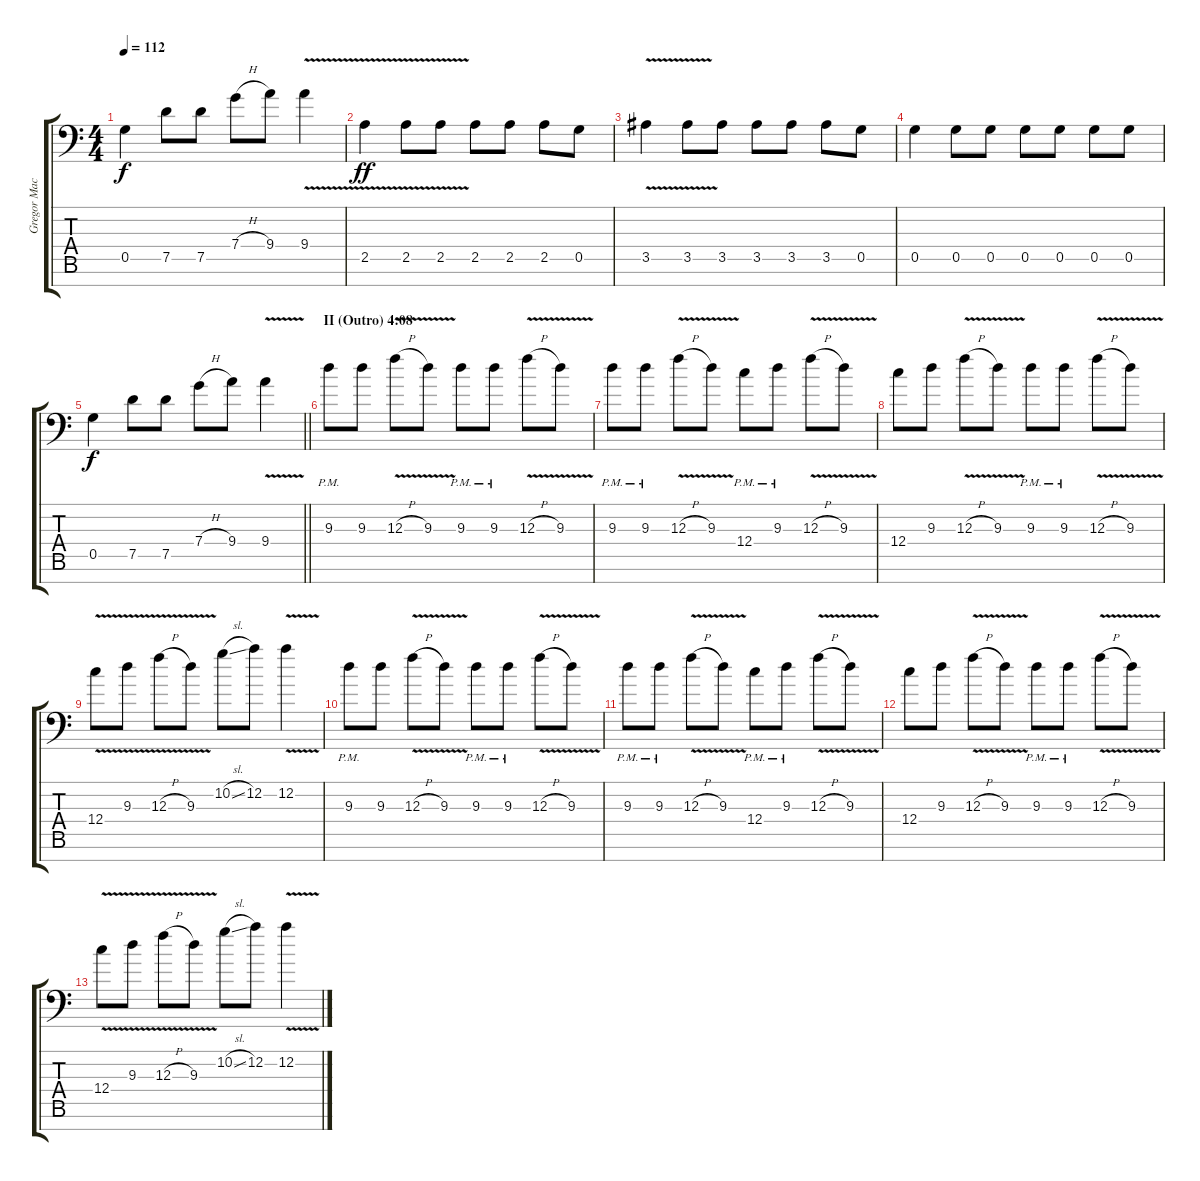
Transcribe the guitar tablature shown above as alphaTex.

\track ("Gregor Mackintosh (Lead Guitar)" "Gregor Mac") {instrument distortionguitar}
\staff {score tabs}
\tuning (D4 A3 F3 C3 G2 D2 A1) {hide}
\ts (4 4)
\tempo 112
\clef f4
\ks c
0.5.4{dy f} 7.5.8 7.5.8 7.4{h}.8 9.4.8 9.4{v}.4 |
2.5{v}.4{dy ff} 2.5{v}.8 2.5{v}.8 2.5.8 2.5.8 2.5.8 0.5.8 |
3.5{v}.4 3.5{v}.8 3.5.8 3.5.8 3.5.8 3.5.8 0.5.8 |
0.5.4 0.5.8 0.5.8 0.5.8 0.5.8 0.5.8 0.5.8 |
\barLineRight lightlight
0.5.4{dy f} 7.5.8 7.5.8 7.4{h}.8 9.4.8 9.4{v}.4 |
\section ("" "II (Outro) 4:08")
9.3{pm}.8 9.3.8 12.3{v h}.8 9.3{v}.8 9.3{pm}.8 9.3{pm}.8 12.3{v h}.8 9.3{v}.8 |
9.3{pm}.8 9.3{pm}.8 12.3{v h}.8 9.3{v}.8 12.4{pm}.8 9.3{pm}.8 12.3{v h}.8 9.3{v}.8 |
12.4.8 9.3.8 12.3{v h}.8 9.3{v}.8 9.3{pm}.8 9.3{pm}.8 12.3{v h}.8 9.3{v}.8 |
12.4{v}.8 9.3{v}.8 12.3{v h}.8 9.3{v}.8 10.2{sl}.8 12.2.8 12.2{v}.4 |
9.3{pm}.8 9.3.8 12.3{v h}.8 9.3{v}.8 9.3{pm}.8 9.3{pm}.8 12.3{v h}.8 9.3{v}.8 |
9.3{pm}.8 9.3{pm}.8 12.3{v h}.8 9.3{v}.8 12.4{pm}.8 9.3{pm}.8 12.3{v h}.8 9.3{v}.8 |
12.4.8 9.3.8 12.3{v h}.8 9.3{v}.8 9.3{pm}.8 9.3{pm}.8 12.3{v h}.8 9.3{v}.8 |
12.4{v}.8 9.3{v}.8 12.3{v h}.8 9.3{v}.8 10.2{sl}.8 12.2.8 12.2{v}.4
